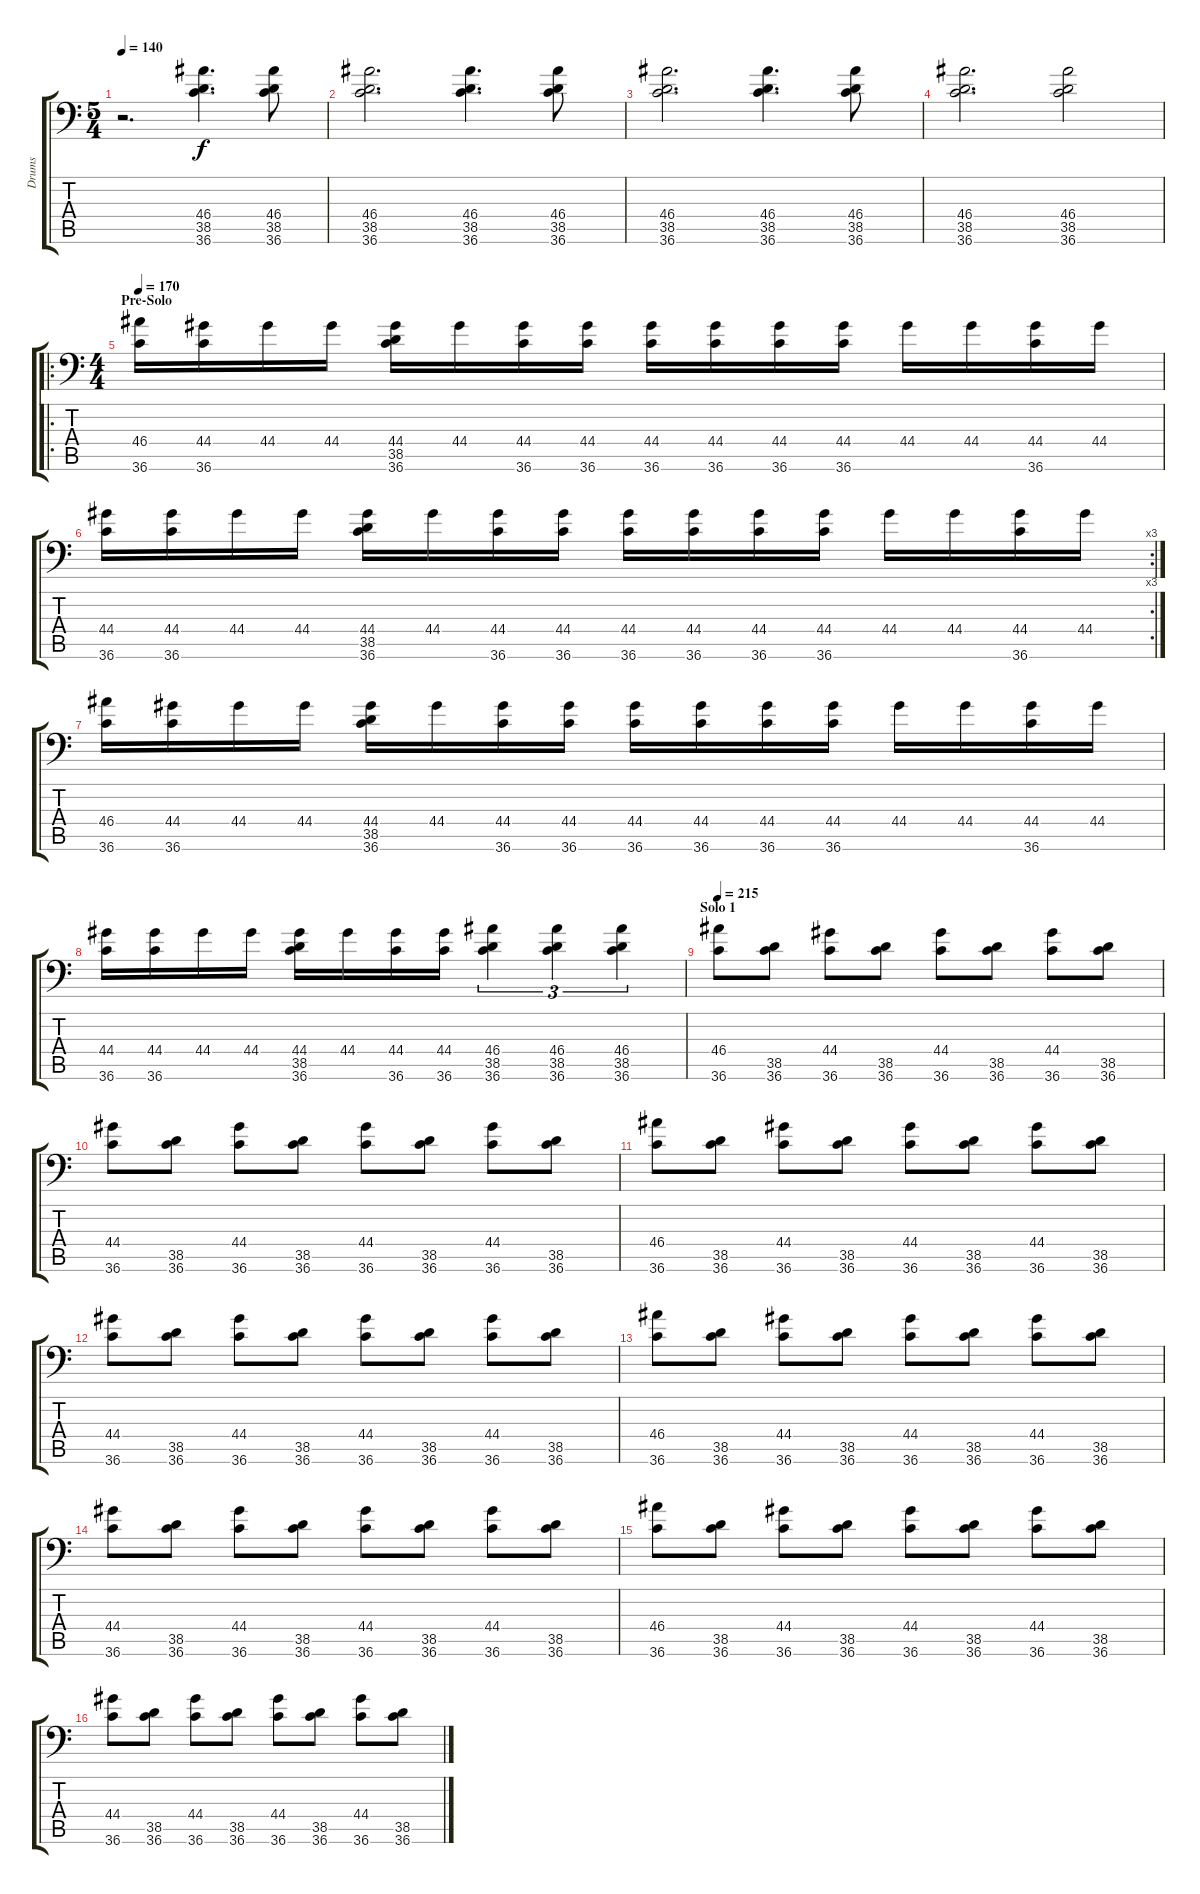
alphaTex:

\track ("Drums" "Drums") {instrument acousticgrandpiano}
\staff {score tabs}
\tuning (C-1 C-1 C-1 C-1 C-1 C-1) {hide}
\ts (5 4)
\tempo 140
\clef f4
\ks c
r.2{d dy f} (46.4 38.5 36.6).4{d} (46.4 38.5 36.6).8 |
(46.4 38.5 36.6).2{d} (46.4 38.5 36.6).4{d} (46.4 38.5 36.6).8 |
(46.4 38.5 36.6).2{d} (46.4 38.5 36.6).4{d} (46.4 38.5 36.6).8 |
(46.4 38.5 36.6).2{d} (46.4 38.5 36.6).2 |
\ro
\ts (4 4)
\section ("" "Pre-Solo")
\tempo 170
(46.4 36.6).16 (44.4 36.6).16 44.4.16 44.4.16 (44.4 38.5 36.6).16 44.4.16 (44.4 36.6).16 (44.4 36.6).16 (44.4 36.6).16 (44.4 36.6).16 (44.4 36.6).16 (44.4 36.6).16 44.4.16 44.4.16 (44.4 36.6).16 44.4.16 |
\rc 3
(44.4 36.6).16 (44.4 36.6).16 44.4.16 44.4.16 (44.4 38.5 36.6).16 44.4.16 (44.4 36.6).16 (44.4 36.6).16 (44.4 36.6).16 (44.4 36.6).16 (44.4 36.6).16 (44.4 36.6).16 44.4.16 44.4.16 (44.4 36.6).16 44.4.16 |
(46.4 36.6).16 (44.4 36.6).16 44.4.16 44.4.16 (44.4 38.5 36.6).16 44.4.16 (44.4 36.6).16 (44.4 36.6).16 (44.4 36.6).16 (44.4 36.6).16 (44.4 36.6).16 (44.4 36.6).16 44.4.16 44.4.16 (44.4 36.6).16 44.4.16 |
(44.4 36.6).16 (44.4 36.6).16 44.4.16 44.4.16 (44.4 38.5 36.6).16 44.4.16 (44.4 36.6).16 (44.4 36.6).16 (46.4 38.5 36.6).4{tu (3 2)} (46.4 38.5 36.6).4{tu (3 2)} (46.4 38.5 36.6).4{tu (3 2)} |
\section ("" "Solo 1")
\tempo 215
(46.4 36.6).8 (38.5 36.6).8 (44.4 36.6).8 (38.5 36.6).8 (44.4 36.6).8 (38.5 36.6).8 (44.4 36.6).8 (38.5 36.6).8 |
(44.4 36.6).8 (38.5 36.6).8 (44.4 36.6).8 (38.5 36.6).8 (44.4 36.6).8 (38.5 36.6).8 (44.4 36.6).8 (38.5 36.6).8 |
(46.4 36.6).8 (38.5 36.6).8 (44.4 36.6).8 (38.5 36.6).8 (44.4 36.6).8 (38.5 36.6).8 (44.4 36.6).8 (38.5 36.6).8 |
(44.4 36.6).8 (38.5 36.6).8 (44.4 36.6).8 (38.5 36.6).8 (44.4 36.6).8 (38.5 36.6).8 (44.4 36.6).8 (38.5 36.6).8 |
(46.4 36.6).8 (38.5 36.6).8 (44.4 36.6).8 (38.5 36.6).8 (44.4 36.6).8 (38.5 36.6).8 (44.4 36.6).8 (38.5 36.6).8 |
(44.4 36.6).8 (38.5 36.6).8 (44.4 36.6).8 (38.5 36.6).8 (44.4 36.6).8 (38.5 36.6).8 (44.4 36.6).8 (38.5 36.6).8 |
(46.4 36.6).8 (38.5 36.6).8 (44.4 36.6).8 (38.5 36.6).8 (44.4 36.6).8 (38.5 36.6).8 (44.4 36.6).8 (38.5 36.6).8 |
(44.4 36.6).8 (38.5 36.6).8 (44.4 36.6).8 (38.5 36.6).8 (44.4 36.6).8 (38.5 36.6).8 (44.4 36.6).8 (38.5 36.6).8
